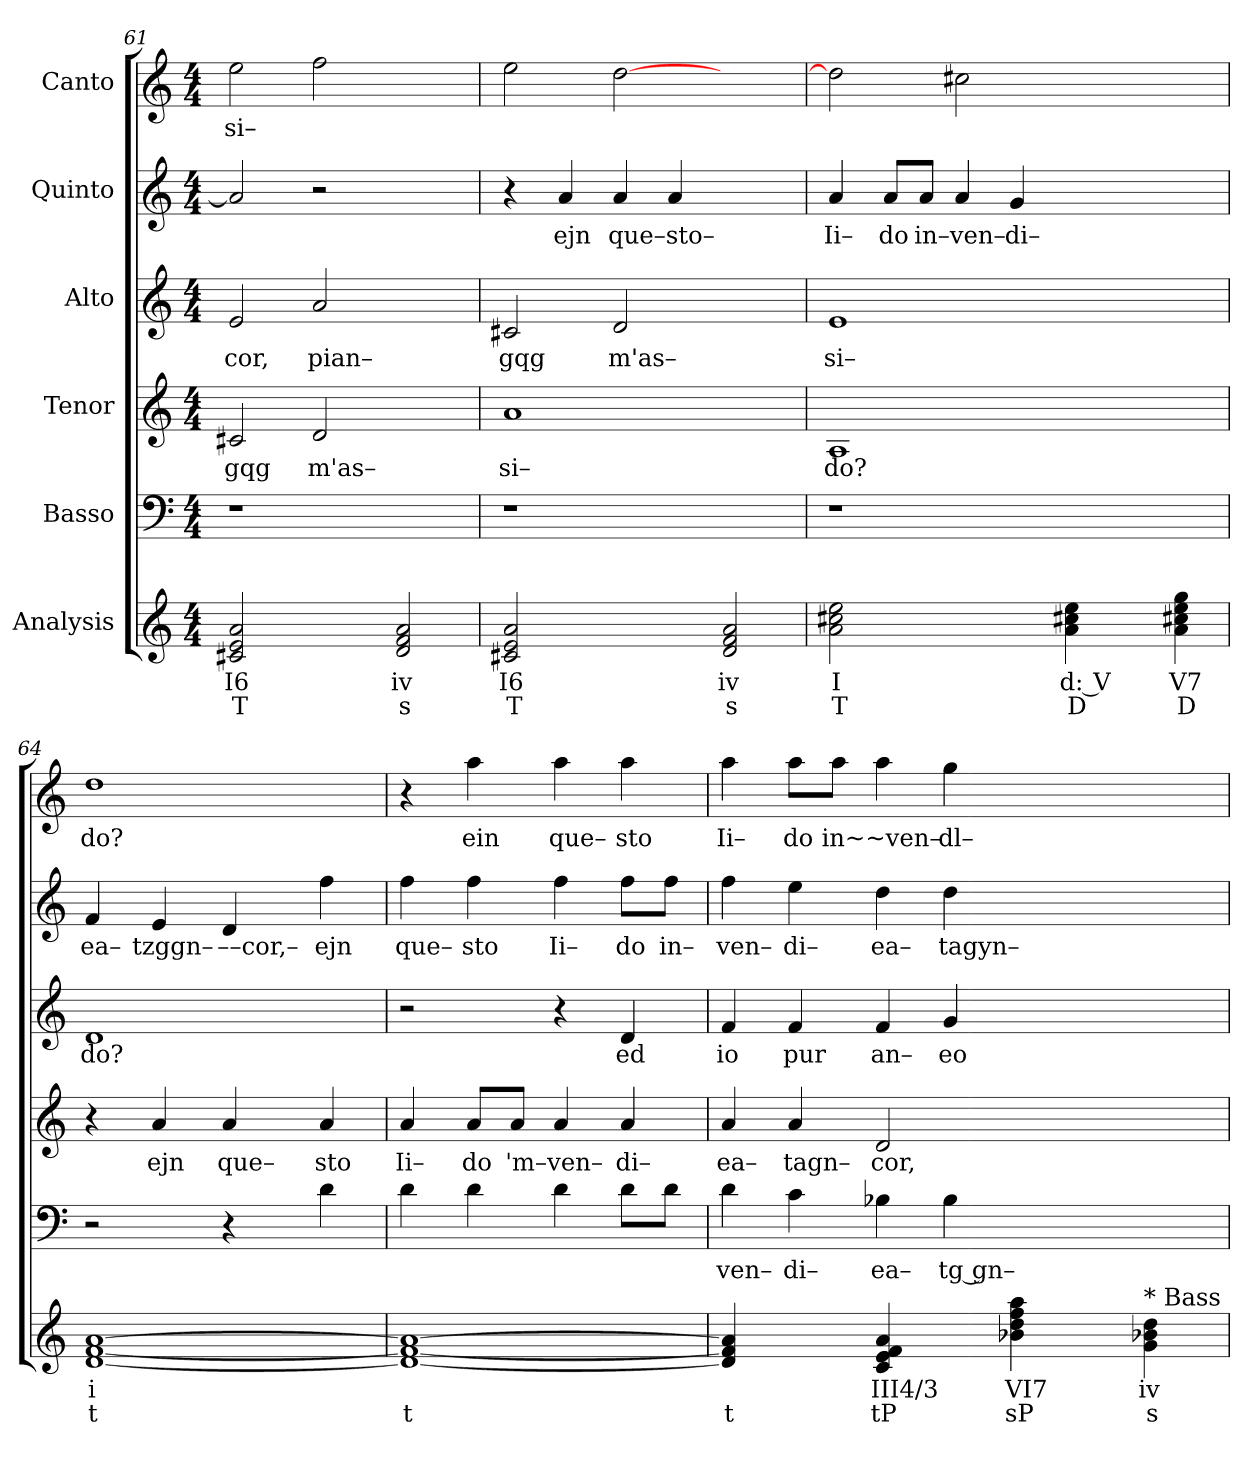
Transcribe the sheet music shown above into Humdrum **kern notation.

**kern	**text	**text	**kern	**text	**kern	**text	**kern	**text	**kern	**text	**kern	**text
*part6	*part6	*part6	*part5	*part5	*part4	*part4	*part3	*part3	*part2	*part2	*part1	*part1
*staff6	*staff6	*staff6	*staff5	*staff5	*staff4	*staff4	*staff3	*staff3	*staff2	*staff2	*staff1	*staff1
*I"Analysis	*	*	*I"Basso	*	*I"Tenor	*	*I"Alto	*	*I"Quinto	*	*I"Canto	*
*	*	*	*clefF4	*	*clefG2	*	*clefG2	*	*clefG2	*	*clefG2	*
*k[]	*	*	*k[]	*	*k[]	*	*k[]	*	*k[]	*	*k[]	*
*M4/4	*	*	*M4/4	*	*M4/4	*	*M4/4	*	*M4/4	*	*M4/4	*
=61	=61	=61	=61	=61	=61	=61	=61	=61	=61	=61	=61	=61
!	!	!	!	!	!	!LO:LY:b	!	!	!	!	!	!
!	!	!	!	!	!	!	!	!LO:LY:b	!	!	!	!
!	!	!	!	!	!	!	!	!	!	!	!	!LO:LY:b
2c#X 2e 2a	I6	T	1r	.	2c#X/	gqg	2e/	cor,	2a/]	.	2ee\	si–
!	!	!	!	!	!	!LO:LY:b	!	!	!	!	!	!
!	!	!	!	!	!	!	!	!LO:LY:b	!	!	!	!
2ryy	.	.	.	.	2d/	m'as–	2a/	pian–	2r	.	2ff\	.
2d 2f 2a	iv	s	2ryy	.	2ryy	.	2ryy	.	2ryy	.	2ryy	.
=62	=62	=62	=62	=62	=62	=62	=62	=62	=62	=62	=62	=62
!	!	!	!	!	!	!LO:LY:b	!	!	!	!	!	!
!	!	!	!	!	!	!	!	!LO:LY:b	!	!	!	!
2c#X 2e 2a	I6	T	1r	.	1a	si–	2c#X/	gqg	4r	.	2ee\	.
!	!	!	!	!	!	!	!	!	!	!LO:LY:b	!	!
.	.	.	.	.	.	.	.	.	4a/	ejn	.	.
!	!	!	!	!	!	!	!	!LO:LY:b	!	!	!	!
!	!	!	!	!	!	!	!	!	!	!LO:LY:b	!	!
2ryy	.	.	.	.	.	.	2d/	m'as–	4a/	que–sto–	[2dd\	.
.	.	.	.	.	.	.	.	.	4a/	.	.	.
2d 2f 2a	iv	s	2ryy	.	2ryy	.	2ryy	.	2ryy	.	2ryy	.
=63	=63	=63	=63	=63	=63	=63	=63	=63	=63	=63	=63	=63
!	!	!	!	!	!	!LO:LY:b	!	!	!	!	!	!
!	!	!	!	!	!	!	!	!LO:LY:b	!	!	!	!
!	!	!	!	!	!	!	!	!	!	!LO:LY:b	!	!
2a 2cc#X 2ee	I	T	1r	.	1A	do?	1e	si–	4a/	Ii–	2dd\]	.
!	!	!	!	!	!	!	!	!	!	!LO:LY:b	!	!
.	.	.	.	.	.	.	.	.	8a/L	do	.	.
!	!	!	!	!	!	!	!	!	!	!LO:LY:b	!	!
.	.	.	.	.	.	.	.	.	8a/J	in–ven–	.	.
2ryy	.	.	.	.	.	.	.	.	4a/	.	2cc#X\	.
!	!	!	!	!	!	!	!	!	!	!LO:LY:b	!	!
.	.	.	.	.	.	.	.	.	4g/	di–	.	.
4a 4cc#X 4ee	d: V	D	2.ryy	.	2.ryy	.	2.ryy	.	2.ryy	.	2.ryy	.
4ryy	.	.	.	.	.	.	.	.	.	.	.	.
4a 4cc#X 4ee 4gg	V7	D	.	.	.	.	.	.	.	.	.	.
=64	=64	=64	=64	=64	=64	=64	=64	=64	=64	=64	=64	=64
!	!	!	!	!	!	!	!	!LO:LY:b	!	!	!	!
!	!	!	!	!	!	!	!	!	!	!LO:LY:b	!	!
!	!	!	!	!	!	!	!	!	!	!	!	!LO:LY:b
[1d [1f [1a	i	t	2r	.	4r	.	1d	do?	4f/	ea–	1dd	do?
!	!	!	!	!	!	!LO:LY:b	!	!	!	!	!	!
!	!	!	!	!	!	!	!	!	!	!LO:LY:b	!	!
.	.	.	.	.	4a/	ejn	.	.	4e/	tzggn–	.	.
!	!	!	!	!	!	!LO:LY:b	!	!	!	!	!	!
!	!	!	!	!	!	!	!	!	!	!LO:LY:b	!	!
.	.	.	4r	.	4a/	que–	.	.	4d/	––cor,–	.	.
!	!	!	!	!	!	!LO:LY:b	!	!	!	!	!	!
!	!	!	!	!	!	!	!	!	!	!LO:LY:b	!	!
.	.	.	4d\	.	4a/	sto	.	.	4ff\	ejn	.	.
=65	=65	=65	=65	=65	=65	=65	=65	=65	=65	=65	=65	=65
!	!	!	!	!	!	!LO:LY:b	!	!	!	!	!	!
!	!	!	!	!	!	!	!	!	!	!LO:LY:b	!	!
1d_ 1f_ 1a_	.	t	4d\	.	4a/	Ii–	2r	.	4ff\	que–	4r	.
!	!	!	!	!	!	!LO:LY:b	!	!	!	!	!	!
!	!	!	!	!	!	!	!	!	!	!LO:LY:b	!	!
!	!	!	!	!	!	!	!	!	!	!	!	!LO:LY:b
.	.	.	4d\	.	8a/L	do	.	.	4ff\	sto	4aa\	ein
!	!	!	!	!	!	!LO:LY:b	!	!	!	!	!	!
.	.	.	.	.	8a/J	'm–ven–	.	.	.	.	.	.
!	!	!	!	!	!	!	!	!	!	!LO:LY:b	!	!
!	!	!	!	!	!	!	!	!	!	!	!	!LO:LY:b
.	.	.	4d\	.	4a/	.	4r	.	4ff\	Ii–	4aa\	que–
!	!	!	!	!	!	!LO:LY:b	!	!	!	!	!	!
!	!	!	!	!	!	!	!	!LO:LY:b	!	!	!	!
!	!	!	!	!	!	!	!	!	!	!LO:LY:b	!	!
!	!	!	!	!	!	!	!	!	!	!	!	!LO:LY:b
.	.	.	8d\L	.	4a/	di–	4d/	ed	8ff\L	do	4aa\	sto
!	!	!	!	!	!	!	!	!	!	!LO:LY:b	!	!
.	.	.	8d\J	.	.	.	.	.	8ff\J	in–	.	.
=66	=66	=66	=66	=66	=66	=66	=66	=66	=66	=66	=66	=66
!	!	!	!	!LO:LY:b	!	!	!	!	!	!	!	!
!	!	!	!	!	!	!LO:LY:b	!	!	!	!	!	!
!	!	!	!	!	!	!	!	!LO:LY:b	!	!	!	!
!	!	!	!	!	!	!	!	!	!	!LO:LY:b	!	!
!	!	!	!	!	!	!	!	!	!	!	!	!LO:LY:b
4d] 4f] 4a]	.	t	4d\	ven–	4a/	ea–	4f/	io	4ff\	ven–	4aa\	Ii–
!	!	!	!	!LO:LY:b	!	!	!	!	!	!	!	!
!	!	!	!	!	!	!LO:LY:b	!	!	!	!	!	!
!	!	!	!	!	!	!	!	!LO:LY:b	!	!	!	!
!	!	!	!	!	!	!	!	!	!	!LO:LY:b	!	!
!	!	!	!	!	!	!	!	!	!	!	!	!LO:LY:b
4ryy	.	.	4c\	di–	4a/	tagn–	4f/	pur	4ee\	di–	8aa\L	do
!	!	!	!	!	!	!	!	!	!	!	!	!LO:LY:b
.	.	.	.	.	.	.	.	.	.	.	8aa\J	in~~ven–
!	!	!	!	!LO:LY:b	!	!	!	!	!	!	!	!
!	!	!	!	!	!	!LO:LY:b	!	!	!	!	!	!
!	!	!	!	!	!	!	!	!LO:LY:b	!	!	!	!
!	!	!	!	!	!	!	!	!	!	!LO:LY:b	!	!
4c 4e 4f 4a	III4/3	tP	4B-X\	ea–	2d/	cor,	4f/	an–	4dd\	ea–	4aa\	.
!	!	!	!	!LO:LY:b	!	!	!	!	!	!	!	!
!	!	!	!	!	!	!	!	!LO:LY:b	!	!	!	!
!	!	!	!	!	!	!	!	!	!	!LO:LY:b	!	!
!	!	!	!	!	!	!	!	!	!	!	!	!LO:LY:b
4ryy	.	.	4B-\	tg gn–	.	.	4g/	eo	4dd\	tagyn–	4gg\	dl–
4b-X 4dd 4ff 4aa	VI7	sP	2.ryy	.	2.ryy	.	2.ryy	.	2.ryy	.	2.ryy	.
4ryy	.	.	.	.	.	.	.	.	.	.	.	.
!LO:TX:a:t=* Bass	!	!	!	!	!	!	!	!	!	!	!	!
4g 4b-X 4dd	iv	s	.	.	.	.	.	.	.	.	.	.
=	=	=	=	=	=	=	=	=	=	=	=	=
*-	*-	*-	*-	*-	*-	*-	*-	*-	*-	*-	*-	*-
